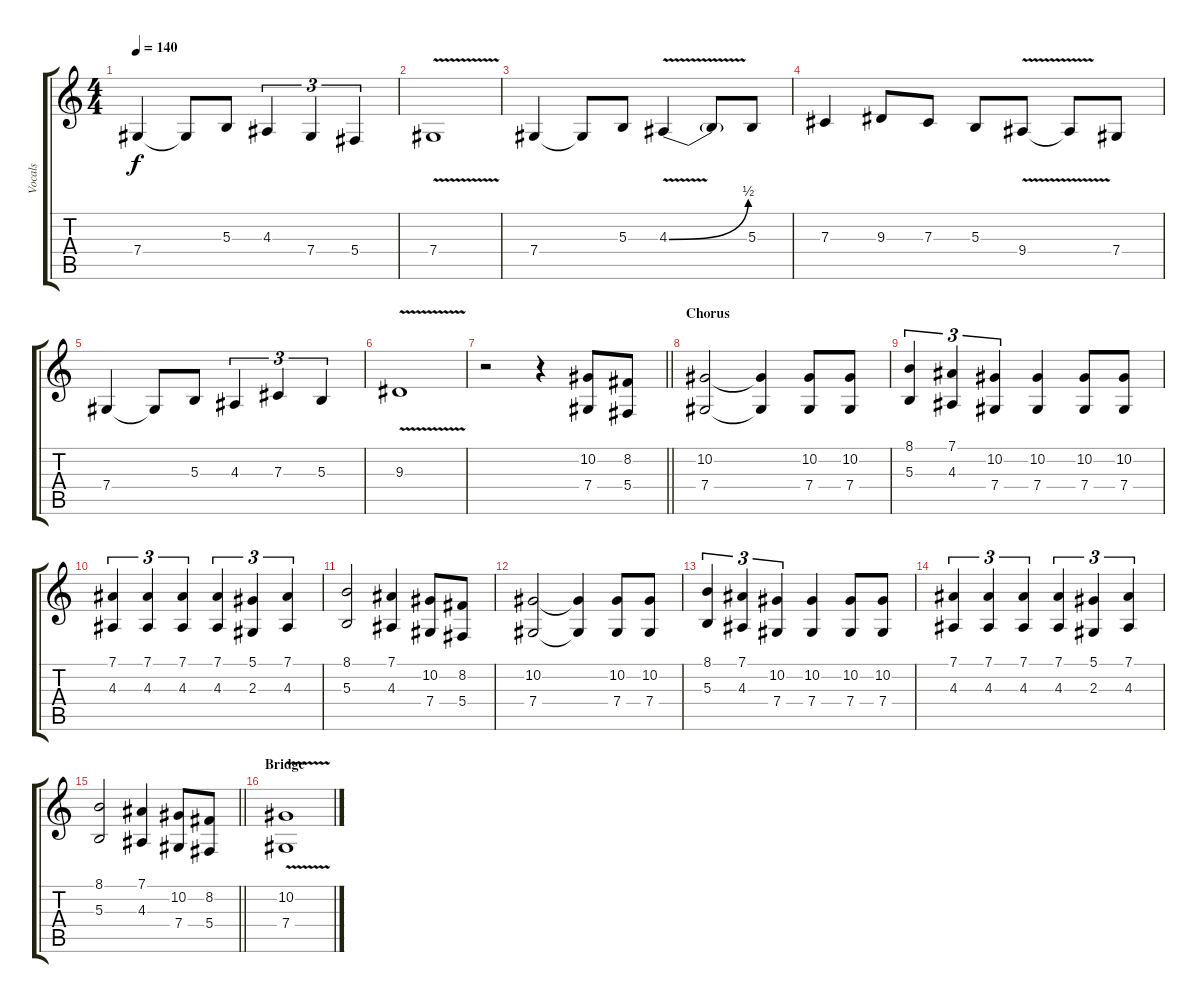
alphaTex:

\track ("Vocals" "Vocals") {instrument oboe}
\staff {score tabs}
\tuning (Eb4 Bb3 Gb3 Db3 Ab2 Eb2) {hide}
\ts (4 4)
\tempo 140
\clef g2
\ks c
7.4.4{dy f} 7.4{t}.8 5.3.8 4.3.4{tu (3 2)} 7.4.4{tu (3 2)} 5.4.4{tu (3 2)} |
7.4{v}.1 |
7.4.4 7.4{t}.8 5.3.8 4.3{be (bend 0 0 60 2) v}.4 4.3{t}.8 5.3.8 |
7.3.4 9.3.8 7.3.8 5.3.8 9.4{v}.8 9.4{t}.8 7.4.8 |
7.4.4 7.4{t}.8 5.3.8 4.3.4{tu (3 2)} 7.3.4{tu (3 2)} 5.3.4{tu (3 2)} |
9.3{v}.1 |
\barLineRight lightlight
r.2 r.4 (10.2 7.4).8 (8.2 5.4).8 |
\section ("" "Chorus")
(10.2 7.4).2 (10.2{t} 7.4{t}).4 (10.2 7.4).8 (10.2 7.4).8 |
(8.1 5.3).4{tu (3 2)} (7.1 4.3).4{tu (3 2)} (10.2 7.4).4{tu (3 2)} (10.2 7.4).4 (10.2 7.4).8 (10.2 7.4).8 |
(7.1 4.3).4{tu (3 2)} (7.1 4.3).4{tu (3 2)} (7.1 4.3).4{tu (3 2)} (7.1 4.3).4{tu (3 2)} (5.1 2.3).4{tu (3 2)} (7.1 4.3).4{tu (3 2)} |
(8.1 5.3).2 (7.1 4.3).4 (10.2 7.4).8 (8.2 5.4).8 |
(10.2 7.4).2 (10.2{t} 7.4{t}).4 (10.2 7.4).8 (10.2 7.4).8 |
(8.1 5.3).4{tu (3 2)} (7.1 4.3).4{tu (3 2)} (10.2 7.4).4{tu (3 2)} (10.2 7.4).4 (10.2 7.4).8 (10.2 7.4).8 |
(7.1 4.3).4{tu (3 2)} (7.1 4.3).4{tu (3 2)} (7.1 4.3).4{tu (3 2)} (7.1 4.3).4{tu (3 2)} (5.1 2.3).4{tu (3 2)} (7.1 4.3).4{tu (3 2)} |
\barLineRight lightlight
(8.1 5.3).2 (7.1 4.3).4 (10.2 7.4).8 (8.2 5.4).8 |
\section ("" "Bridge")
(10.2{v} 7.4{v}).1
